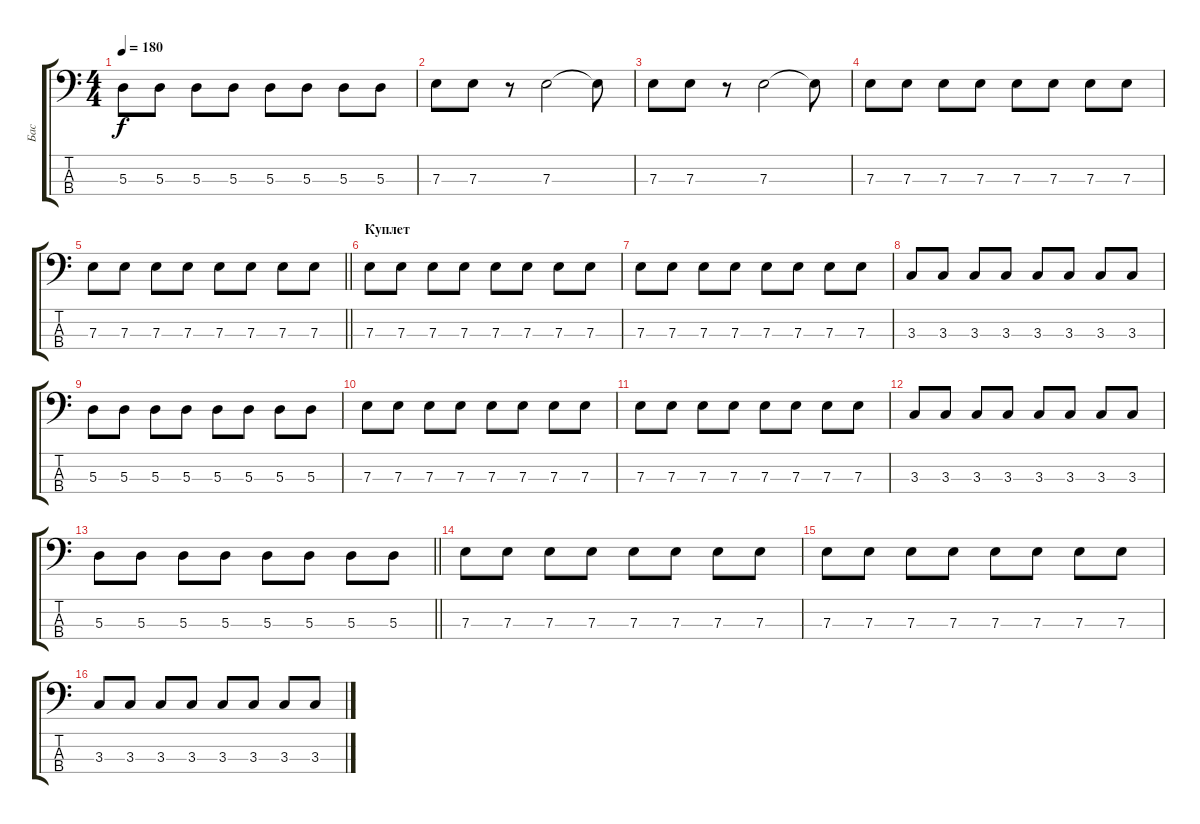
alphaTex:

\track ("Бас" "Бас") {instrument electricbassfinger}
\staff {score tabs}
\tuning (G2 D2 A1 E1) {hide}
\ts (4 4)
\tempo 180
\clef f4
\ks c
5.3.8{dy f} 5.3.8 5.3.8 5.3.8 5.3.8 5.3.8 5.3.8 5.3.8 |
7.3.8 7.3.8 r.8 7.3.2 7.3{t}.8 |
7.3.8 7.3.8 r.8 7.3.2 7.3{t}.8 |
7.3.8 7.3.8 7.3.8 7.3.8 7.3.8 7.3.8 7.3.8 7.3.8 |
\barLineRight lightlight
7.3.8 7.3.8 7.3.8 7.3.8 7.3.8 7.3.8 7.3.8 7.3.8 |
\section ("" "Куплет")
7.3.8 7.3.8 7.3.8 7.3.8 7.3.8 7.3.8 7.3.8 7.3.8 |
7.3.8 7.3.8 7.3.8 7.3.8 7.3.8 7.3.8 7.3.8 7.3.8 |
3.3.8 3.3.8 3.3.8 3.3.8 3.3.8 3.3.8 3.3.8 3.3.8 |
5.3.8 5.3.8 5.3.8 5.3.8 5.3.8 5.3.8 5.3.8 5.3.8 |
7.3.8 7.3.8 7.3.8 7.3.8 7.3.8 7.3.8 7.3.8 7.3.8 |
7.3.8 7.3.8 7.3.8 7.3.8 7.3.8 7.3.8 7.3.8 7.3.8 |
3.3.8 3.3.8 3.3.8 3.3.8 3.3.8 3.3.8 3.3.8 3.3.8 |
\barLineRight lightlight
5.3.8 5.3.8 5.3.8 5.3.8 5.3.8 5.3.8 5.3.8 5.3.8 |
\section ("" " ")
7.3.8 7.3.8 7.3.8 7.3.8 7.3.8 7.3.8 7.3.8 7.3.8 |
7.3.8 7.3.8 7.3.8 7.3.8 7.3.8 7.3.8 7.3.8 7.3.8 |
3.3.8 3.3.8 3.3.8 3.3.8 3.3.8 3.3.8 3.3.8 3.3.8
